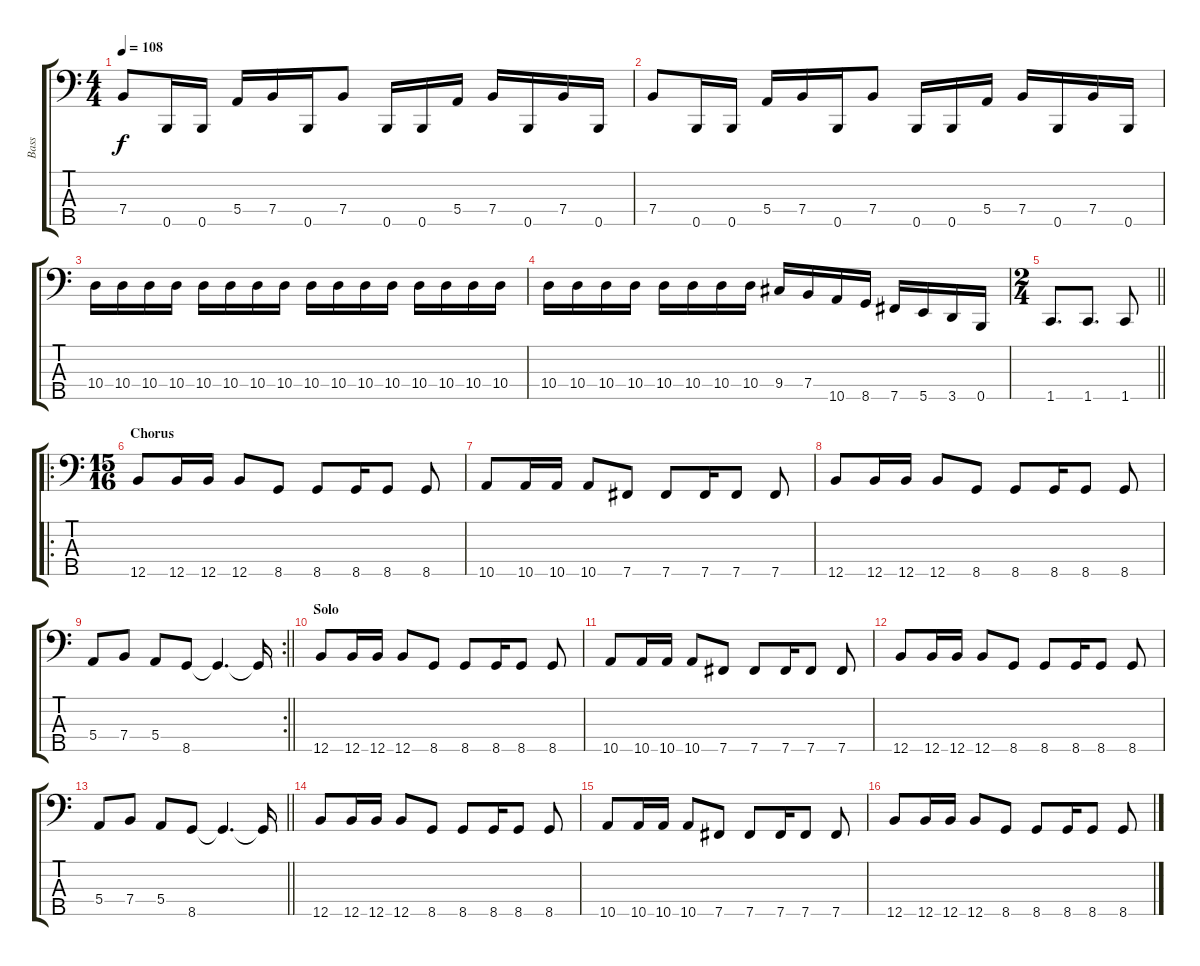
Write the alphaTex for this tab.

\track ("Bass" "Bass") {instrument electricbasspick}
\staff {score tabs}
\tuning (G2 D2 A1 E1 B0) {hide}
\ts (4 4)
\tempo 108
\clef f4
\ks c
7.4.8{dy f} 0.5.16 0.5.16 5.4.16 7.4.16 0.5.16 7.4.8 0.5.16 0.5.16 5.4.16 7.4.16 0.5.16 7.4.16 0.5.16 |
7.4.8 0.5.16 0.5.16 5.4.16 7.4.16 0.5.16 7.4.8 0.5.16 0.5.16 5.4.16 7.4.16 0.5.16 7.4.16 0.5.16 |
10.4.16 10.4.16 10.4.16 10.4.16 10.4.16 10.4.16 10.4.16 10.4.16 10.4.16 10.4.16 10.4.16 10.4.16 10.4.16 10.4.16 10.4.16 10.4.16 |
10.4.16 10.4.16 10.4.16 10.4.16 10.4.16 10.4.16 10.4.16 10.4.16 9.4.16 7.4.16 10.5.16 8.5.16 7.5.16 5.5.16 3.5.16 0.5.16 |
\ts (2 4)
\barLineRight lightlight
1.5.8{d} 1.5.8{d} 1.5.8 |
\ro
\ts (15 16)
\section ("" "Chorus")
12.5.8 12.5.16 12.5.16 12.5.8 8.5.8 8.5.8 8.5.16 8.5.8 8.5.8 |
10.5.8 10.5.16 10.5.16 10.5.8 7.5.8 7.5.8 7.5.16 7.5.8 7.5.8 |
12.5.8 12.5.16 12.5.16 12.5.8 8.5.8 8.5.8 8.5.16 8.5.8 8.5.8 |
\rc 2
\barLineRight lightlight
5.4.8 7.4.8 5.4.8 8.5.8 8.5{t}.4{d} 8.5{t}.16 |
\section ("" "Solo")
12.5.8 12.5.16 12.5.16 12.5.8 8.5.8 8.5.8 8.5.16 8.5.8 8.5.8 |
10.5.8 10.5.16 10.5.16 10.5.8 7.5.8 7.5.8 7.5.16 7.5.8 7.5.8 |
12.5.8 12.5.16 12.5.16 12.5.8 8.5.8 8.5.8 8.5.16 8.5.8 8.5.8 |
\barLineRight lightlight
5.4.8 7.4.8 5.4.8 8.5.8 8.5{t}.4{d} 8.5{t}.16 |
12.5.8 12.5.16 12.5.16 12.5.8 8.5.8 8.5.8 8.5.16 8.5.8 8.5.8 |
10.5.8 10.5.16 10.5.16 10.5.8 7.5.8 7.5.8 7.5.16 7.5.8 7.5.8 |
12.5.8 12.5.16 12.5.16 12.5.8 8.5.8 8.5.8 8.5.16 8.5.8 8.5.8
